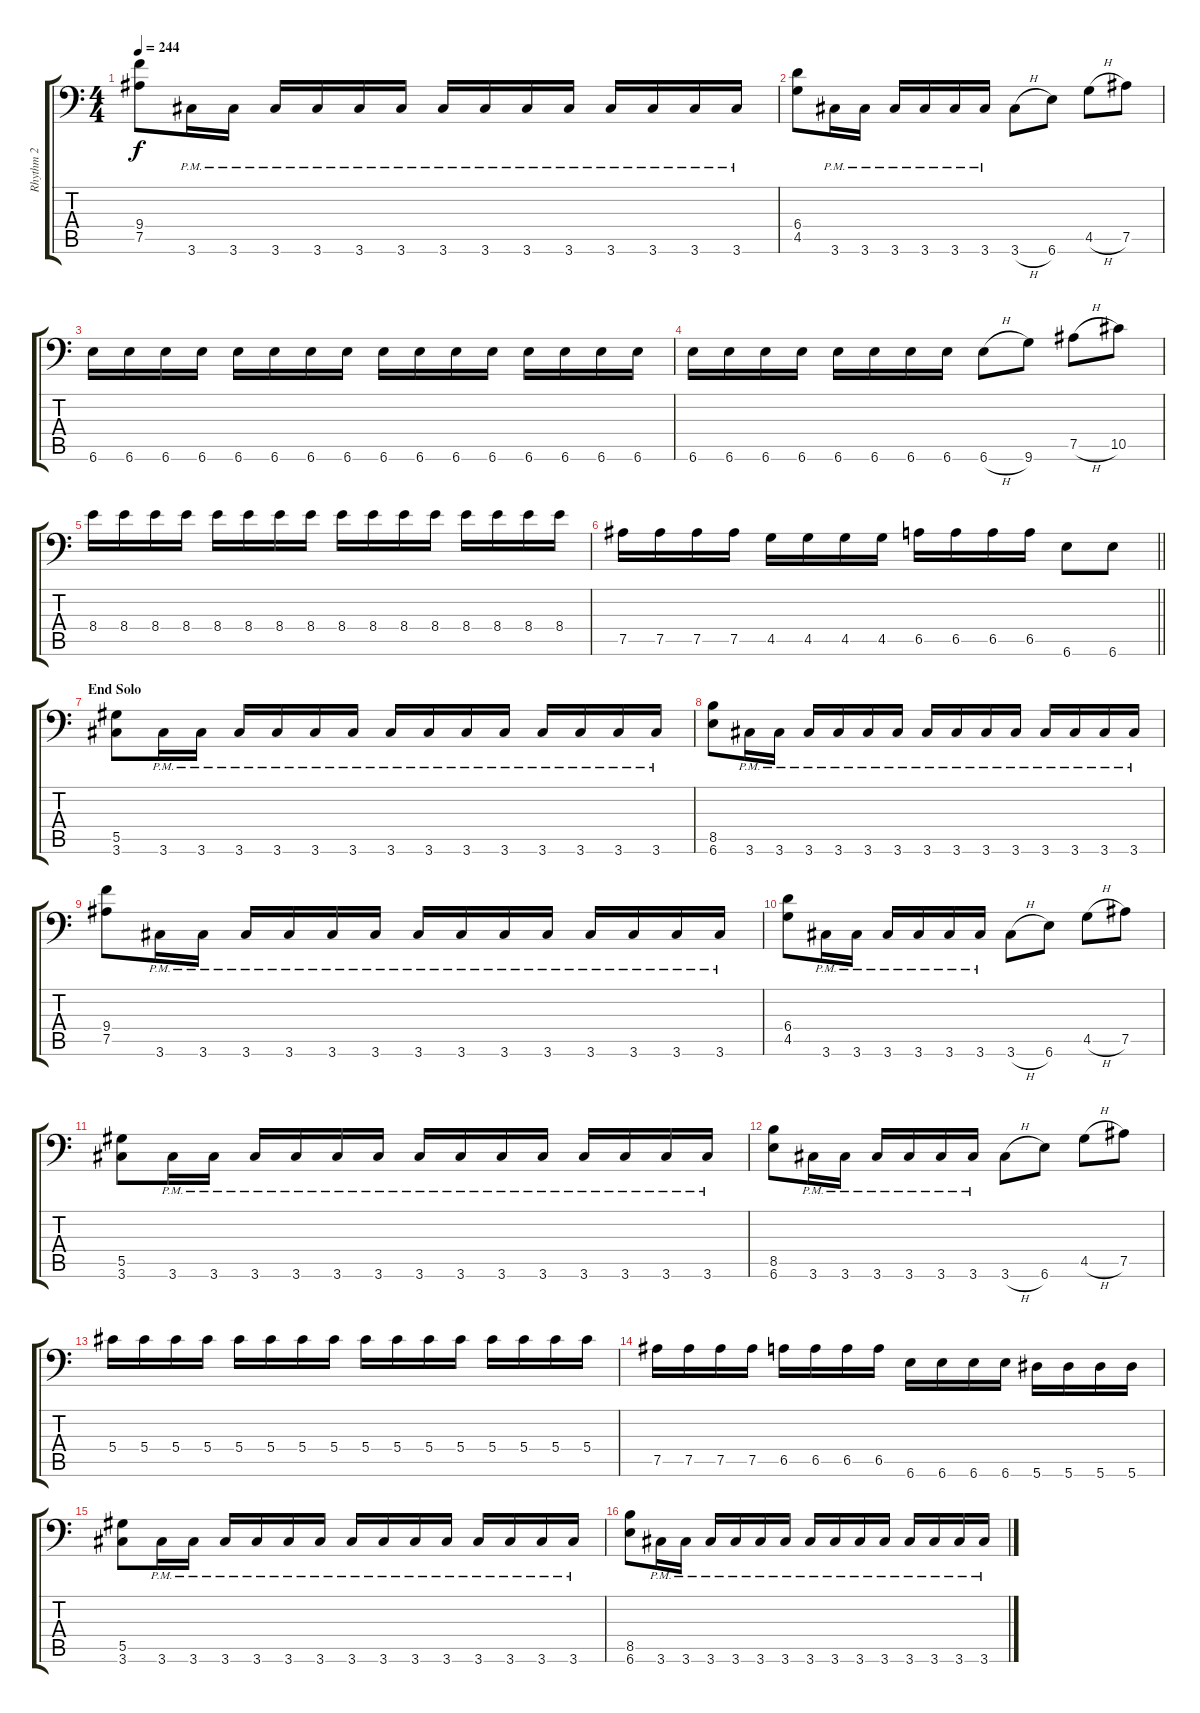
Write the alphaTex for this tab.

\track ("Rhythm 2" "Rhythm 2") {instrument overdrivenguitar}
\staff {score tabs}
\tuning (Bb3 F3 Db3 Ab2 Eb2 Bb1) {hide}
\ts (4 4)
\tempo 244
\clef f4
\ks c
(9.4 7.5).8{dy f} 3.6{pm}.16 3.6{pm}.16 3.6{pm}.16 3.6{pm}.16 3.6{pm}.16 3.6{pm}.16 3.6{pm}.16 3.6{pm}.16 3.6{pm}.16 3.6{pm}.16 3.6{pm}.16 3.6{pm}.16 3.6{pm}.16 3.6{pm}.16 |
(6.4 4.5).8 3.6{pm}.16 3.6{pm}.16 3.6{pm}.16 3.6{pm}.16 3.6{pm}.16 3.6{pm}.16 3.6{h}.8 6.6.8 4.5{h}.8 7.5.8 |
6.6.16 6.6.16 6.6.16 6.6.16 6.6.16 6.6.16 6.6.16 6.6.16 6.6.16 6.6.16 6.6.16 6.6.16 6.6.16 6.6.16 6.6.16 6.6.16 |
6.6.16 6.6.16 6.6.16 6.6.16 6.6.16 6.6.16 6.6.16 6.6.16 6.6{h}.8 9.6.8 7.5{h}.8 10.5.8 |
8.4.16 8.4.16 8.4.16 8.4.16 8.4.16 8.4.16 8.4.16 8.4.16 8.4.16 8.4.16 8.4.16 8.4.16 8.4.16 8.4.16 8.4.16 8.4.16 |
\barLineRight lightlight
7.5.16 7.5.16 7.5.16 7.5.16 4.5.16 4.5.16 4.5.16 4.5.16 6.5.16 6.5.16 6.5.16 6.5.16 6.6.8 6.6.8 |
\section ("" "End Solo")
(5.5 3.6).8 3.6{pm}.16 3.6{pm}.16 3.6{pm}.16 3.6{pm}.16 3.6{pm}.16 3.6{pm}.16 3.6{pm}.16 3.6{pm}.16 3.6{pm}.16 3.6{pm}.16 3.6{pm}.16 3.6{pm}.16 3.6{pm}.16 3.6{pm}.16 |
(8.5 6.6).8 3.6{pm}.16 3.6{pm}.16 3.6{pm}.16 3.6{pm}.16 3.6{pm}.16 3.6{pm}.16 3.6{pm}.16 3.6{pm}.16 3.6{pm}.16 3.6{pm}.16 3.6{pm}.16 3.6{pm}.16 3.6{pm}.16 3.6{pm}.16 |
(9.4 7.5).8 3.6{pm}.16 3.6{pm}.16 3.6{pm}.16 3.6{pm}.16 3.6{pm}.16 3.6{pm}.16 3.6{pm}.16 3.6{pm}.16 3.6{pm}.16 3.6{pm}.16 3.6{pm}.16 3.6{pm}.16 3.6{pm}.16 3.6{pm}.16 |
(6.4 4.5).8 3.6{pm}.16 3.6{pm}.16 3.6{pm}.16 3.6{pm}.16 3.6{pm}.16 3.6{pm}.16 3.6{h}.8 6.6.8 4.5{h}.8 7.5.8 |
(5.5 3.6).8 3.6{pm}.16 3.6{pm}.16 3.6{pm}.16 3.6{pm}.16 3.6{pm}.16 3.6{pm}.16 3.6{pm}.16 3.6{pm}.16 3.6{pm}.16 3.6{pm}.16 3.6{pm}.16 3.6{pm}.16 3.6{pm}.16 3.6{pm}.16 |
(8.5 6.6).8 3.6{pm}.16 3.6{pm}.16 3.6{pm}.16 3.6{pm}.16 3.6{pm}.16 3.6{pm}.16 3.6{h}.8 6.6.8 4.5{h}.8 7.5.8 |
5.4.16 5.4.16 5.4.16 5.4.16 5.4.16 5.4.16 5.4.16 5.4.16 5.4.16 5.4.16 5.4.16 5.4.16 5.4.16 5.4.16 5.4.16 5.4.16 |
7.5.16 7.5.16 7.5.16 7.5.16 6.5.16 6.5.16 6.5.16 6.5.16 6.6.16 6.6.16 6.6.16 6.6.16 5.6.16 5.6.16 5.6.16 5.6.16 |
(5.5 3.6).8 3.6{pm}.16 3.6{pm}.16 3.6{pm}.16 3.6{pm}.16 3.6{pm}.16 3.6{pm}.16 3.6{pm}.16 3.6{pm}.16 3.6{pm}.16 3.6{pm}.16 3.6{pm}.16 3.6{pm}.16 3.6{pm}.16 3.6{pm}.16 |
(8.5 6.6).8 3.6{pm}.16 3.6{pm}.16 3.6{pm}.16 3.6{pm}.16 3.6{pm}.16 3.6{pm}.16 3.6{pm}.16 3.6{pm}.16 3.6{pm}.16 3.6{pm}.16 3.6{pm}.16 3.6{pm}.16 3.6{pm}.16 3.6{pm}.16
